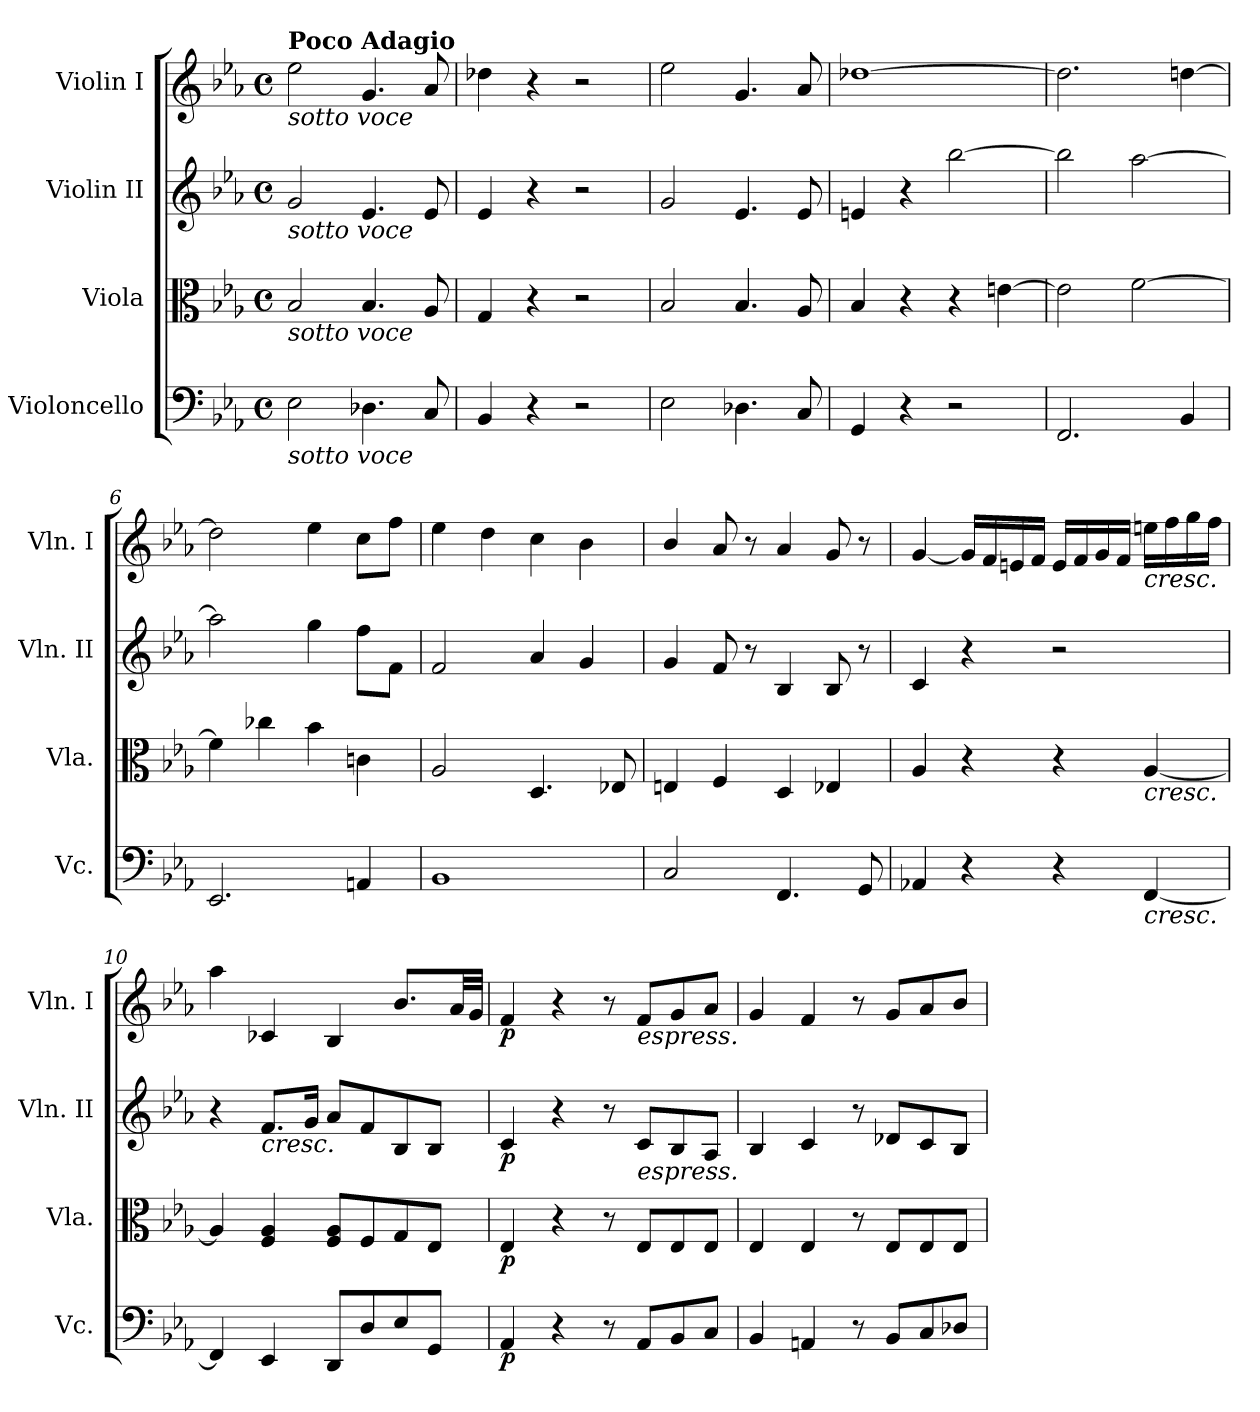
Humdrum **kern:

**kern	**dynam	**kern	**dynam	**kern	**dynam	**kern	**dynam
*part4	*part4	*part3	*part3	*part2	*part2	*part1	*part1
*staff4	*staff4	*staff3	*staff3	*staff2	*staff2	*staff1	*staff1
*I"Violoncello	*	*I"Viola	*	*I"Violin II	*	*I"Violin I	*
*I'Vc.	*	*I'Vla.	*	*I'Vln. II	*	*I'Vln. I	*
*clefF4	*	*clefC3	*	*clefG2	*	*clefG2	*
*k[b-e-a-]	*	*k[b-e-a-]	*	*k[b-e-a-]	*	*k[b-e-a-]	*
*E-:	*	*E-:	*	*E-:	*	*E-:	*
*M4/4	*	*M4/4	*	*M4/4	*	*M4/4	*
*met(c)	*	*met(c)	*	*met(c)	*	*met(c)	*
*MM60	*	*MM60	*	*MM60	*	*MM60	*
=1	=1	=1	=1	=1	=1	=1	=1
!	!	!	!	!	!	!LO:TX:b:i:t=sotto voce	!
!	!	!	!	!	!	!LO:TX:a:B:t=Poco Adagio	!
!	!	!	!	!LO:TX:b:i:t=sotto voce	!	!	!
!	!	!LO:TX:b:i:t=sotto voce	!	!	!	!	!
!LO:TX:b:i:t=sotto voce	!	!	!	!	!	!	!
2E-\	.	2B-/	.	2g/	.	2ee-\	.
4.D-X\	.	4.B-/	.	4.e-/	.	4.g/	.
8C/	.	8A-/	.	8e-/	.	8a-/	.
=2	=2	=2	=2	=2	=2	=2	=2
4BB-/	.	4G/	.	4e-/	.	4dd-X\	.
4r	.	4r	.	4r	.	4r	.
2r	.	2r	.	2r	.	2r	.
=3	=3	=3	=3	=3	=3	=3	=3
2E-\	.	2B-/	.	2g/	.	2ee-\	.
4.D-X\	.	4.B-/	.	4.e-/	.	4.g/	.
8C/	.	8A-/	.	8e-/	.	8a-/	.
=4	=4	=4	=4	=4	=4	=4	=4
4GG/	.	4B-/	.	4en/	.	[1dd-X	.
4r	.	4r	.	4r	.	.	.
2r	.	4r	.	[2bb-\	.	.	.
.	.	[4en\	.	.	.	.	.
=5	=5	=5	=5	=5	=5	=5	=5
2.FF/	.	2e\]	.	2bb-\]	.	2.dd-\]	.
.	.	[2f\	.	[2aa-\	.	.	.
4BB-/	.	.	.	.	.	[4ddn\	.
!!LO:LB:g=z
=6	=6	=6	=6	=6	=6	=6	=6
2.EE-/	.	4f\]	.	2aa-\]	.	2dd\]	.
.	.	4cc-X\	.	.	.	.	.
.	.	4b-\	.	4gg\	.	4ee-\	.
4AAn/	.	4cn\	.	8ff\L	.	8cc\L	.
.	.	.	.	8f\J	.	8ff\J	.
!!LO:LB:g=z
=7	=7	=7	=7	=7	=7	=7	=7
1BB-	.	2A-/	.	2f/	.	4ee-\	.
.	.	.	.	.	.	4dd\	.
.	.	4.D/	.	4a-/	.	4cc\	.
.	.	.	.	4g/	.	4b-\	.
.	.	8E-X/	.	.	.	.	.
=8	=8	=8	=8	=8	=8	=8	=8
2C/	.	4En/	.	4g/	.	4b-/	.
.	.	4F/	.	8f/	.	8a-/	.
.	.	.	.	8r	.	8r	.
4.FF/	.	4D/	.	4B-/	.	4a-/	.
.	.	4E-X/	.	8B-/	.	8g/	.
8GG/	.	.	.	8r	.	8r	.
=9	=9	=9	=9	=9	=9	=9	=9
4AA-X/	.	4A-/	.	4c/	.	[4g/	.
4r	.	4r	.	4r	.	16g/LL]	.
.	.	.	.	.	.	16f/	.
.	.	.	.	.	.	16en/	.
.	.	.	.	.	.	16f/JJ	.
4r	.	4r	.	2r	.	16e/LL	.
.	.	.	.	.	.	16f/	.
.	.	.	.	.	.	16g/	.
.	.	.	.	.	.	16f/JJ	.
!	!	!	!	!	!	!LO:TX:b:i:t=cresc.	!
!	!	!LO:TX:b:i:t=cresc.	!	!	!	!	!
!LO:TX:b:i:t=cresc.	!	!	!	!	!	!	!
[4FF/	.	[4A-/	.	.	.	16een\LL	.
.	.	.	.	.	.	16ff\	.
.	.	.	.	.	.	16gg\	.
.	.	.	.	.	.	16ff\JJ	.
=10	=10	=10	=10	=10	=10	=10	=10
4FF/]	.	4A-/]	.	4r	.	4aa-\	.
!	!	!	!	!LO:TX:b:i:t=cresc.	!	!	!
4EE-/	.	4F/ 4A-/	.	8.f/L	.	4c-X/	.
.	.	.	.	16g/Jk	.	.	.
8DD/L	.	8F/ 8A-/L	.	8a-/L	.	4B-/	.
8D/	.	8F/	.	8f/	.	.	.
8E-/	.	8G/	.	8B-/	.	8.b-/L	.
8GG/J	.	8E-/J	.	8B-/J	.	.	.
.	.	.	.	.	.	32a-/LL	.
.	.	.	.	.	.	32g/JJJ	.
!!LO:LB:g=z
=11	=11	=11	=11	=11	=11	=11	=11
!	!LO:DY:b	!	!LO:DY:b	!	!LO:DY:b	!	!LO:DY:b
4AA-/	p	4E-/	p	4c/	p	4f/	p
4r	.	4r	.	4r	.	4r	.
8r	.	8r	.	8r	.	8r	.
!	!	!	!	!	!	!LO:TX:b:i:t=espress.	!
!	!	!	!	!LO:TX:b:i:t=espress.	!	!	!
8AA-/L	.	8E-/L	.	8c/L	.	8f/L	.
8BB-/	.	8E-/	.	8B-/	.	8g/	.
8C/J	.	8E-/J	.	8A-/J	.	8a-/J	.
!!LO:PB:g=z
=12	=12	=12	=12	=12	=12	=12	=12
4BB-/	.	4E-/	.	4B-/	.	4g/	.
4AAn/	.	4E-/	.	4c/	.	4f/	.
8r	.	8r	.	8r	.	8r	.
8BB-/L	.	8E-/L	.	8d-X/L	.	8g/L	.
8C/	.	8E-/	.	8c/	.	8a-/	.
8D-X/J	.	8E-/J	.	8B-/J	.	8b-/J	.
=	=	=	=	=	=	=	=
*-	*-	*-	*-	*-	*-	*-	*-
